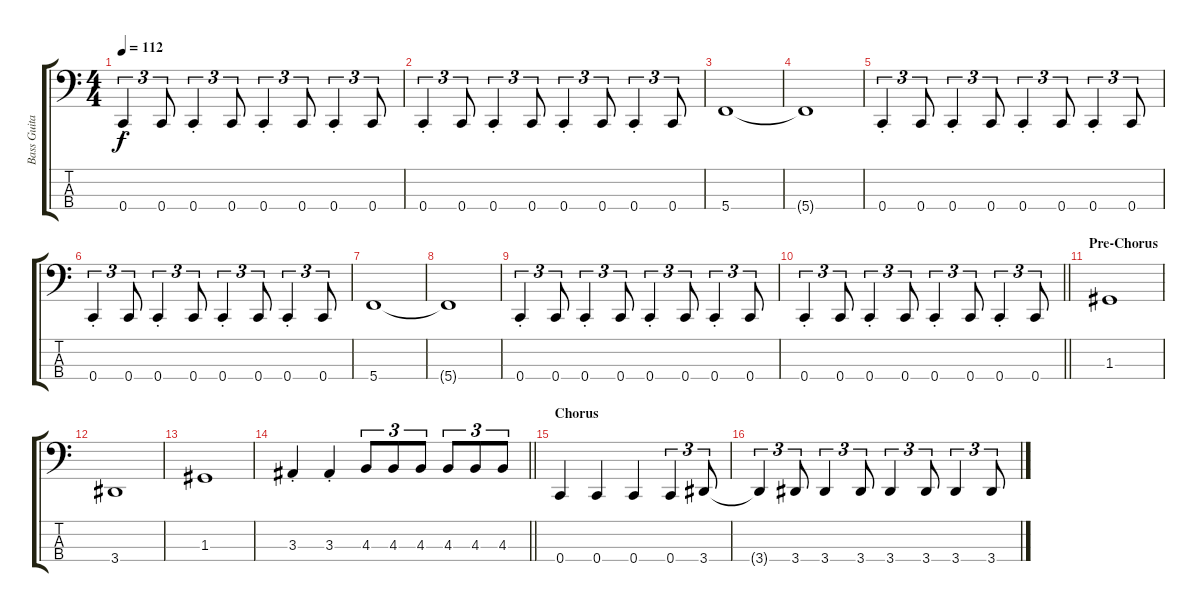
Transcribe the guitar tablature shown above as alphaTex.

\track ("Bass Guitar (Marc McKnight)" "Bass Guita") {instrument electricbasspick}
\staff {score tabs}
\tuning (F2 C2 G1 C1) {hide}
\ts (4 4)
\tempo 112
\clef f4
\ks c
0.4{st}.4{tu (3 2) dy f} 0.4.8{tu (3 2)} 0.4{st}.4{tu (3 2)} 0.4.8{tu (3 2)} 0.4{st}.4{tu (3 2)} 0.4.8{tu (3 2)} 0.4{st}.4{tu (3 2)} 0.4.8{tu (3 2)} |
0.4{st}.4{tu (3 2)} 0.4.8{tu (3 2)} 0.4{st}.4{tu (3 2)} 0.4.8{tu (3 2)} 0.4{st}.4{tu (3 2)} 0.4.8{tu (3 2)} 0.4{st}.4{tu (3 2)} 0.4.8{tu (3 2)} |
5.4.1 |
5.4{t}.1 |
0.4{st}.4{tu (3 2)} 0.4.8{tu (3 2)} 0.4{st}.4{tu (3 2)} 0.4.8{tu (3 2)} 0.4{st}.4{tu (3 2)} 0.4.8{tu (3 2)} 0.4{st}.4{tu (3 2)} 0.4.8{tu (3 2)} |
0.4{st}.4{tu (3 2)} 0.4.8{tu (3 2)} 0.4{st}.4{tu (3 2)} 0.4.8{tu (3 2)} 0.4{st}.4{tu (3 2)} 0.4.8{tu (3 2)} 0.4{st}.4{tu (3 2)} 0.4.8{tu (3 2)} |
5.4.1 |
5.4{t}.1 |
0.4{st}.4{tu (3 2)} 0.4.8{tu (3 2)} 0.4{st}.4{tu (3 2)} 0.4.8{tu (3 2)} 0.4{st}.4{tu (3 2)} 0.4.8{tu (3 2)} 0.4{st}.4{tu (3 2)} 0.4.8{tu (3 2)} |
\barLineRight lightlight
0.4{st}.4{tu (3 2)} 0.4.8{tu (3 2)} 0.4{st}.4{tu (3 2)} 0.4.8{tu (3 2)} 0.4{st}.4{tu (3 2)} 0.4.8{tu (3 2)} 0.4{st}.4{tu (3 2)} 0.4.8{tu (3 2)} |
\section ("" "Pre-Chorus")
1.3.1 |
3.4.1 |
1.3.1 |
\barLineRight lightlight
3.3{st}.4 3.3{st}.4 4.3.8{tu (3 2)} 4.3.8{tu (3 2)} 4.3.8{tu (3 2)} 4.3.8{tu (3 2)} 4.3.8{tu (3 2)} 4.3.8{tu (3 2)} |
\section ("" "Chorus")
0.4.4 0.4.4 0.4.4 0.4.4{tu (3 2)} 3.4.8{tu (3 2)} |
3.4{t}.4{tu (3 2)} 3.4.8{tu (3 2)} 3.4.4{tu (3 2)} 3.4.8{tu (3 2)} 3.4.4{tu (3 2)} 3.4.8{tu (3 2)} 3.4.4{tu (3 2)} 3.4.8{tu (3 2)}
